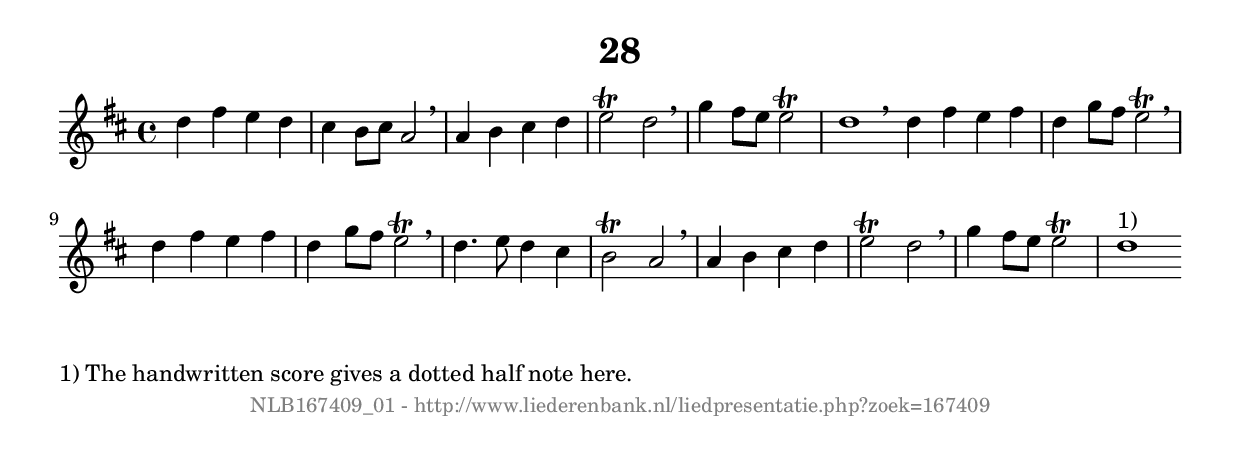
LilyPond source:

%
% produced by wce2krn 1.64 (7 June 2014)
%
\version"2.16"
#(append! paper-alist '(("long" . (cons (* 210 mm) (* 2000 mm)))))
#(set-default-paper-size "long")
sb = {\breathe}
mBreak = {\breathe }
bBreak = {\breathe }
x = {\once\override NoteHead #'style = #'cross }
gl=\glissando
itime={\override Staff.TimeSignature #'stencil = ##f }
ficta = {\once\set suggestAccidentals = ##t}
fine = {\once\override Score.RehearsalMark #'self-alignment-X = #1 \mark \markup {\italic{Fine}}}
dc = {\once\override Score.RehearsalMark #'self-alignment-X = #1 \mark \markup {\italic{D.C.}}}
dcf = {\once\override Score.RehearsalMark #'self-alignment-X = #1 \mark \markup {\italic{D.C. al Fine}}}
dcc = {\once\override Score.RehearsalMark #'self-alignment-X = #1 \mark \markup {\italic{D.C. al Coda}}}
ds = {\once\override Score.RehearsalMark #'self-alignment-X = #1 \mark \markup {\italic{D.S.}}}
dsf = {\once\override Score.RehearsalMark #'self-alignment-X = #1 \mark \markup {\italic{D.S. al Fine}}}
dsc = {\once\override Score.RehearsalMark #'self-alignment-X = #1 \mark \markup {\italic{D.S. al Coda}}}
pv = {\set Score.repeatCommands = #'((volta "1"))}
sv = {\set Score.repeatCommands = #'((volta "2"))}
tv = {\set Score.repeatCommands = #'((volta "3"))}
qv = {\set Score.repeatCommands = #'((volta "4"))}
xv = {\set Score.repeatCommands = #'((volta #f))}
\header{ tagline = ""
title = "28"
}
\score {{
\key d \major
\relative g'
{
\set melismaBusyProperties = #'()
\time 4/4
\tempo 4=120
\override Score.MetronomeMark #'transparent = ##t
\override Score.RehearsalMark #'break-visibility = #(vector #t #t #f)
d'4 fis e d cis b8 cis a2 \sb a4 b cis d e2\trill d \sb g4 fis8 e e2\trill d1 \bar":|:" \bBreak
d4 fis e fis d g8 fis e2\trill \sb d4 fis e fis d g8 fis e2\trill \mBreak \bar "|"
d4. e8 d4 cis b2\trill a \sb a4 b cis d e2\trill d \sb g4 fis8 e e2\trill d1^"1)" \bar":|:"
 }}
 \midi { }
 \layout {
            indent = 0.0\cm
}
}
\markup { \wordwrap-string #" 
1) The handwritten score gives a dotted half note here.
"}
\markup { \vspace #0 } \markup { \with-color #grey \fill-line { \center-column { \smaller "NLB167409_01 - http://www.liederenbank.nl/liedpresentatie.php?zoek=167409" } } }
